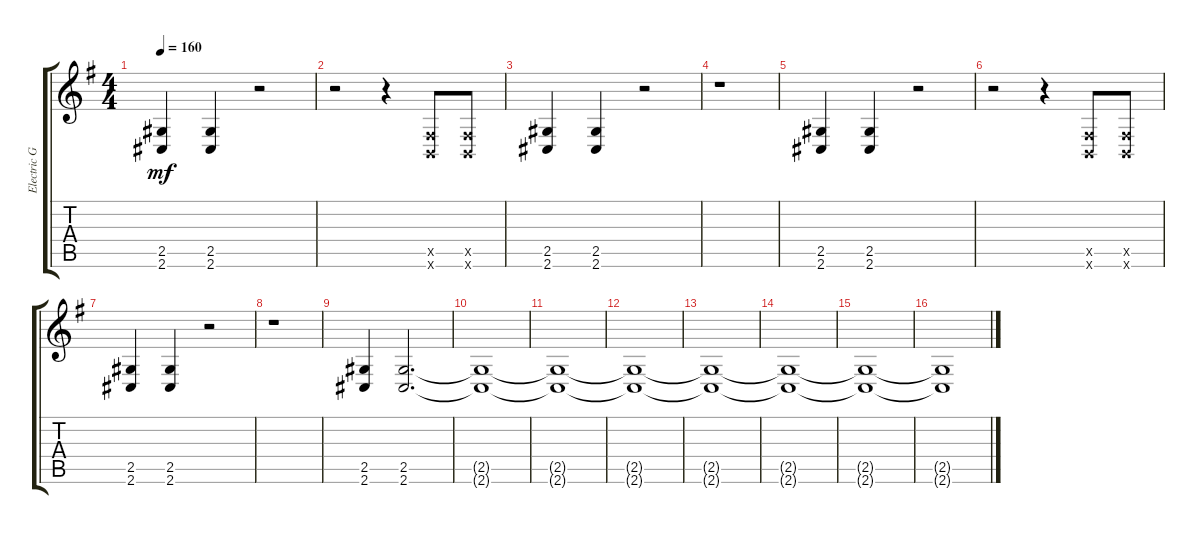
\track ("Electric Guitar III <葵>" "Electric G") {instrument distortionguitar}
\staff {score tabs}
\tuning (Db4 Ab3 E3 B2 Gb2 B1) {hide}
\ts (4 4)
\section ("" "")
\tempo 160
\clef g2
\ks g
(2.5 2.6).4{dy mf} (2.5 2.6).4 r.2 |
r.2 r.4 (0.5{x} 0.6{x}).8 (0.5{x} 0.6{x}).8 |
(2.5 2.6).4 (2.5 2.6).4 r.2 |
r.1 |
(2.5 2.6).4 (2.5 2.6).4 r.2 |
r.2 r.4 (0.5{x} 0.6{x}).8 (0.5{x} 0.6{x}).8 |
(2.5 2.6).4 (2.5 2.6).4 r.2 |
r.1 |
(2.5 2.6).4 (2.5 2.6).2{d} |
(2.5{t} 2.6{t}).1 |
(2.5{t} 2.6{t}).1 |
(2.5{t} 2.6{t}).1 |
(2.5{t} 2.6{t}).1 |
(2.5{t} 2.6{t}).1 |
(2.5{t} 2.6{t}).1 |
(2.5{t} 2.6{t}).1
